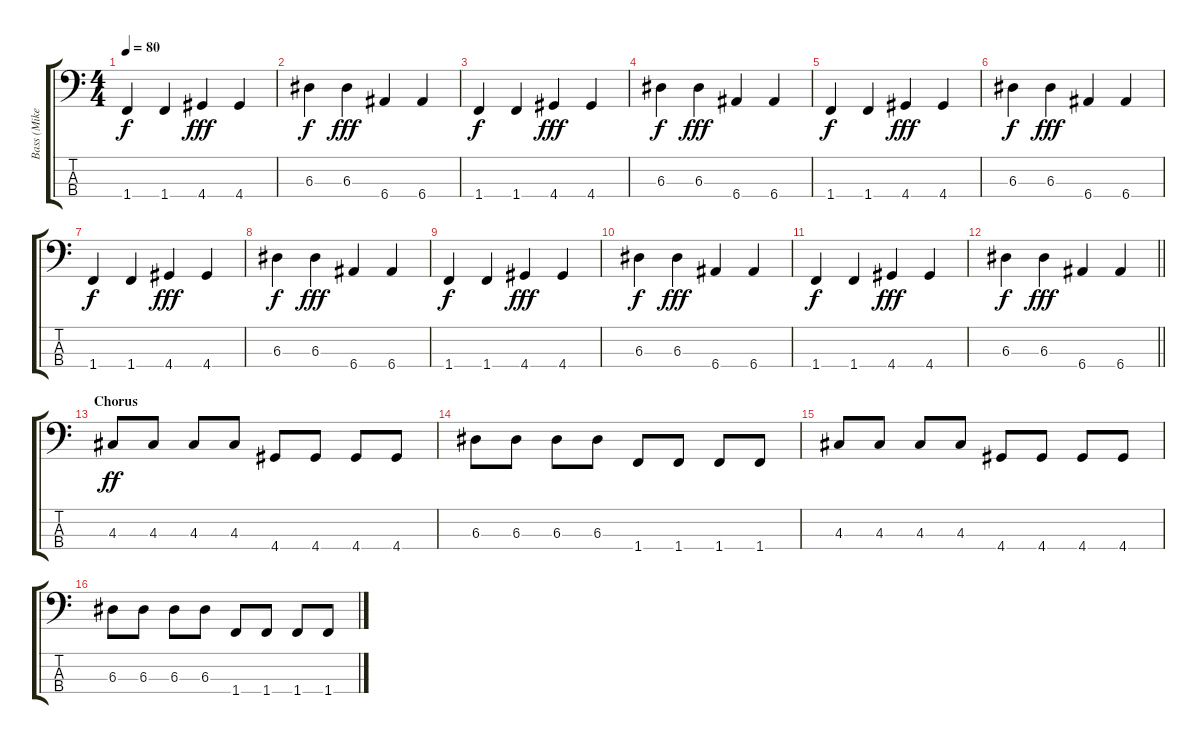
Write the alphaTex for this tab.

\track ("Bass (Mike)" "Bass (Mike") {instrument electricbasspick}
\staff {score tabs}
\tuning (G2 D2 A1 E1) {hide}
\ts (4 4)
\tempo 80
\clef f4
\ks c
1.4.4{dy f} 1.4.4 4.4.4{dy fff} 4.4.4 |
6.3.4{dy f} 6.3.4{dy fff} 6.4.4 6.4.4 |
1.4.4{dy f} 1.4.4 4.4.4{dy fff} 4.4.4 |
6.3.4{dy f} 6.3.4{dy fff} 6.4.4 6.4.4 |
1.4.4{dy f} 1.4.4 4.4.4{dy fff} 4.4.4 |
6.3.4{dy f} 6.3.4{dy fff} 6.4.4 6.4.4 |
1.4.4{dy f} 1.4.4 4.4.4{dy fff} 4.4.4 |
6.3.4{dy f} 6.3.4{dy fff} 6.4.4 6.4.4 |
1.4.4{dy f} 1.4.4 4.4.4{dy fff} 4.4.4 |
6.3.4{dy f} 6.3.4{dy fff} 6.4.4 6.4.4 |
1.4.4{dy f} 1.4.4 4.4.4{dy fff} 4.4.4 |
\barLineRight lightlight
6.3.4{dy f} 6.3.4{dy fff} 6.4.4 6.4.4 |
\section ("" "Chorus")
4.3.8{dy ff} 4.3.8 4.3.8 4.3.8 4.4.8 4.4.8 4.4.8 4.4.8 |
6.3.8 6.3.8 6.3.8 6.3.8 1.4.8 1.4.8 1.4.8 1.4.8 |
4.3.8 4.3.8 4.3.8 4.3.8 4.4.8 4.4.8 4.4.8 4.4.8 |
6.3.8 6.3.8 6.3.8 6.3.8 1.4.8 1.4.8 1.4.8 1.4.8
